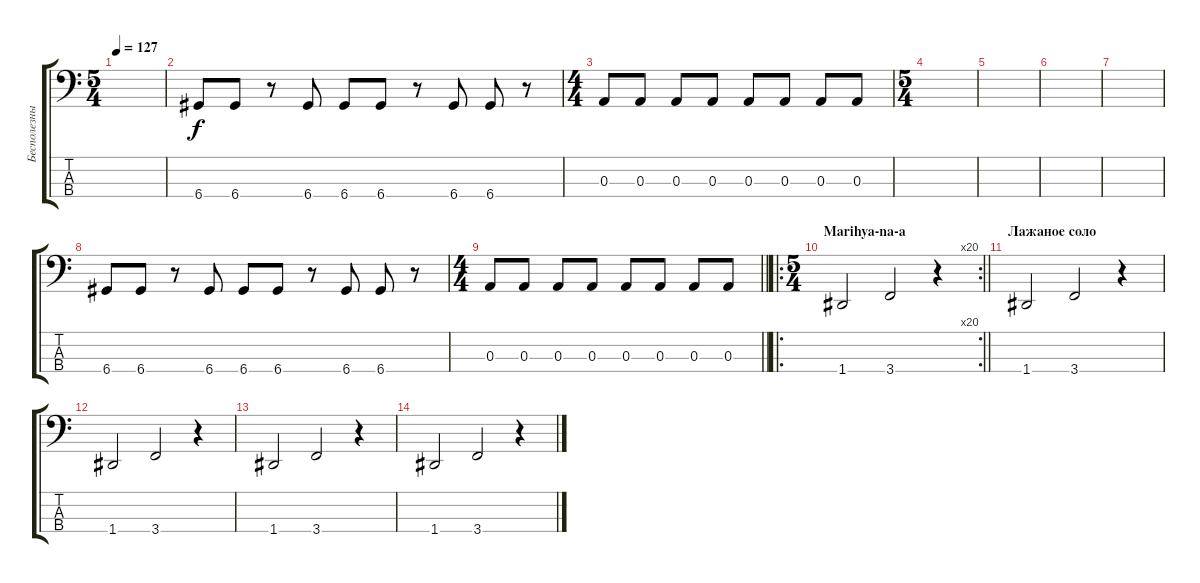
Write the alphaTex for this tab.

\track ("Бесполезный" "Бесполезны") {instrument electricbassfinger}
\staff {score tabs}
\tuning (G2 D2 A1 D1) {hide}
\ts (5 4)
\tempo 127
\clef f4
\ks c
|
6.4.8 6.4.8 r.8 6.4.8 6.4.8 6.4.8 r.8 6.4.8 6.4.8 r.8 |
\ts (4 4)
0.3.8 0.3.8 0.3.8 0.3.8 0.3.8 0.3.8 0.3.8 0.3.8 |
\ts (5 4)
|
|
|
|
6.4.8 6.4.8 r.8 6.4.8 6.4.8 6.4.8 r.8 6.4.8 6.4.8 r.8 |
\ts (4 4)
\barLineRight lightlight
0.3.8 0.3.8 0.3.8 0.3.8 0.3.8 0.3.8 0.3.8 0.3.8 |
\ro
\rc 20
\ts (5 4)
\section ("" "Marihya-na-a")
\barLineRight lightlight
1.4.2 3.4.2 r.4 |
\section ("" "Лажаное соло")
1.4.2 3.4.2 r.4 |
1.4.2 3.4.2 r.4 |
1.4.2 3.4.2 r.4 |
1.4.2 3.4.2 r.4
